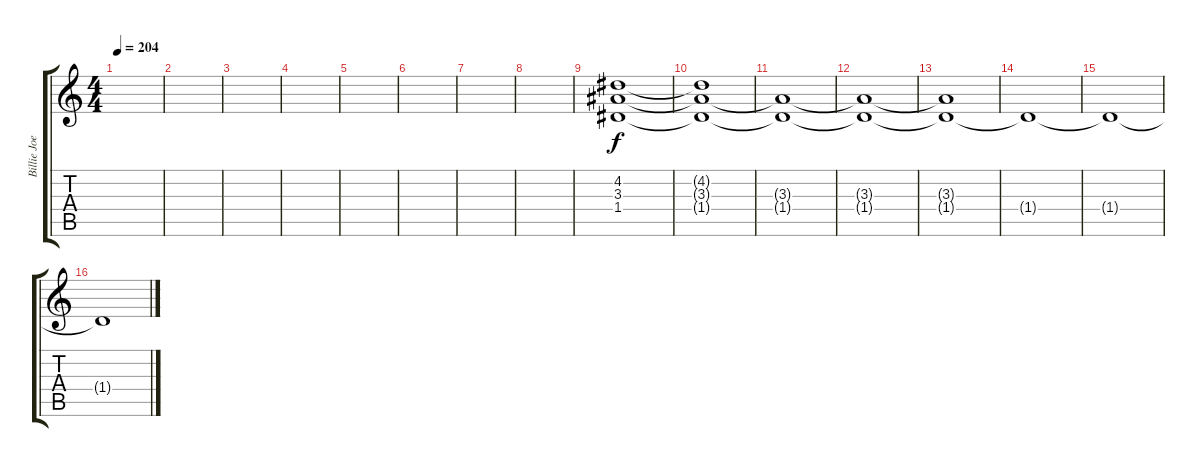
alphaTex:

\track ("Billie Joe - Lead Guitar" "Billie Joe") {instrument overdrivenguitar}
\staff {score tabs}
\tuning (E4 B3 G3 D3 A2 E2) {hide}
\ts (4 4)
\tempo 204
\clef g2
\ks c
|
|
|
|
|
|
|
|
(4.2 3.3 1.4).1 |
(4.2{t} 3.3{t} 1.4{t}).1 |
(3.3{t} 1.4{t}).1 |
(3.3{t} 1.4{t}).1 |
(3.3{t} 1.4{t}).1 |
1.4{t}.1 |
1.4{t}.1 |
1.4{t}.1
